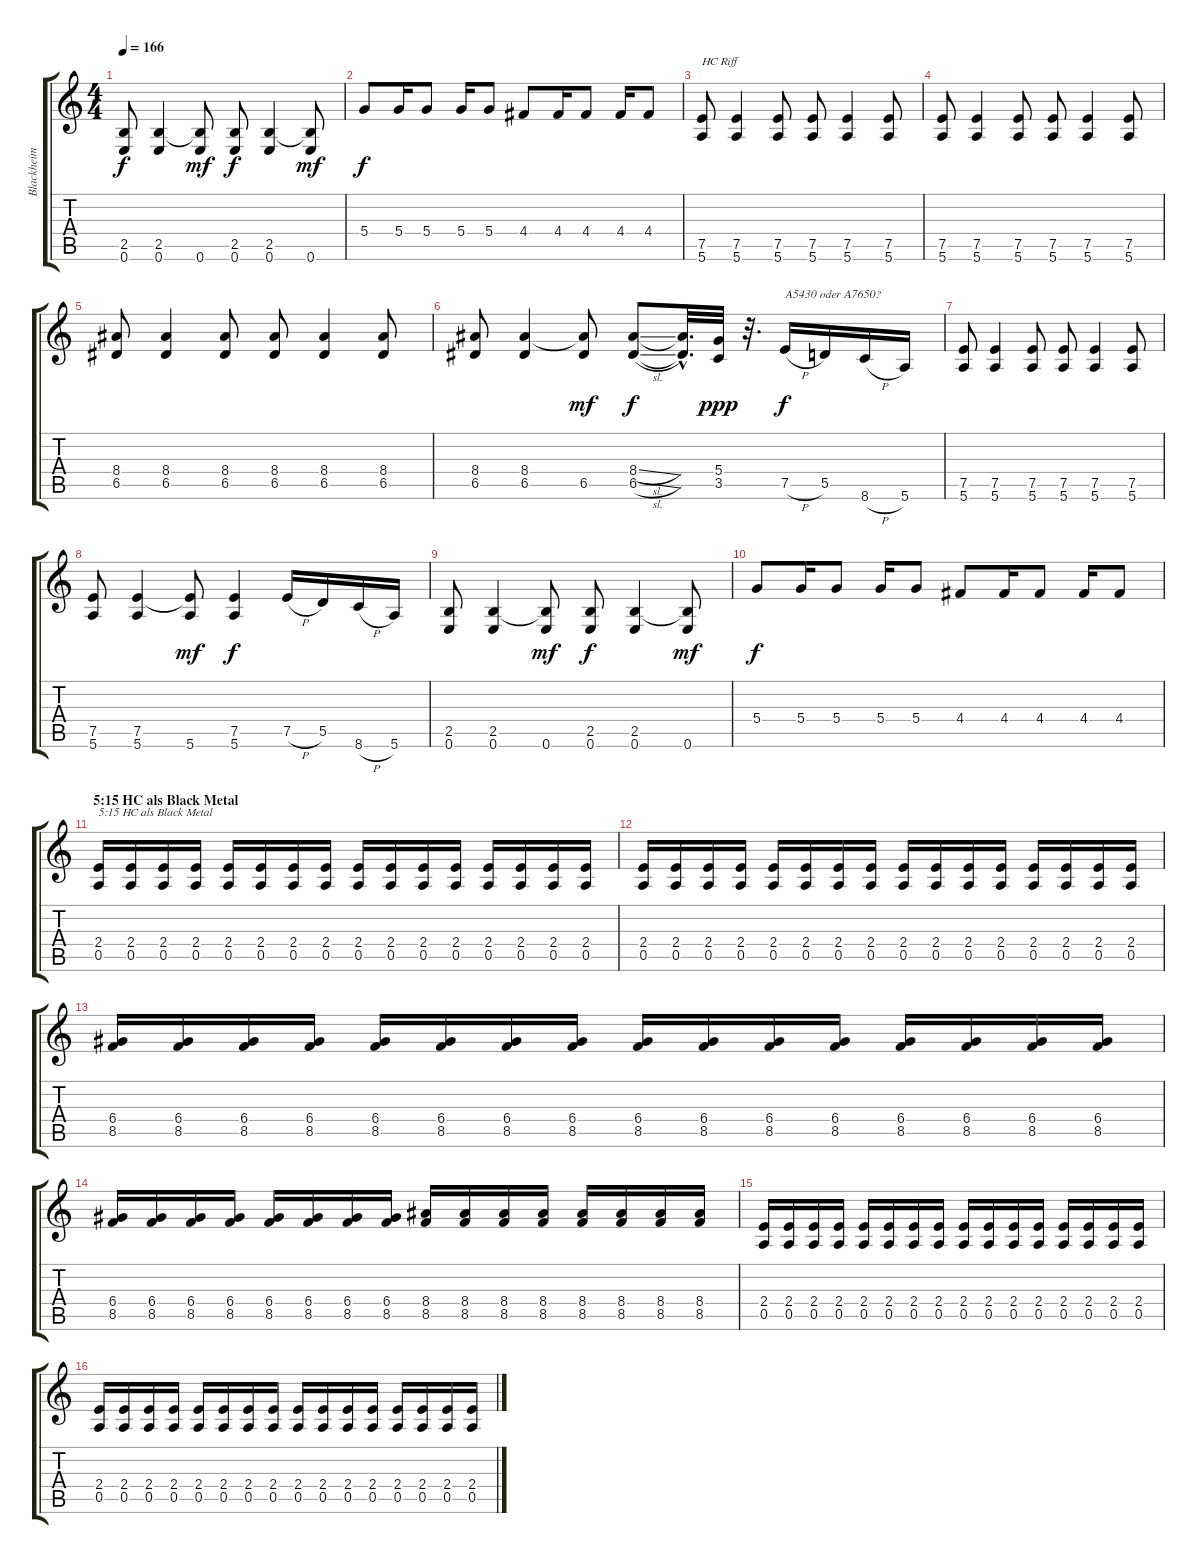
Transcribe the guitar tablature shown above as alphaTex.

\track ("Blackheim (right)" "Blackheim ") {instrument distortionguitar}
\staff {score tabs}
\tuning (E4 B3 G3 D3 A2 E2) {hide}
\ts (4 4)
\tempo 166
\clef g2
\ks c
(2.5 0.6).8{dy f} (2.5 0.6).4 (2.5{t} 0.6).8{dy mf} (2.5 0.6).8{dy f} (2.5 0.6).4 (2.5{t} 0.6).8{dy mf} |
5.4.8{dy f} 5.4.16 5.4.8 5.4.16 5.4.8 4.4.8 4.4.16 4.4.8 4.4.16 4.4.8 |
(7.5 5.6).8{txt "HC Riff"} (7.5 5.6).4 (7.5 5.6).8 (7.5 5.6).8 (7.5 5.6).4 (7.5 5.6).8 |
(7.5 5.6).8 (7.5 5.6).4 (7.5 5.6).8 (7.5 5.6).8 (7.5 5.6).4 (7.5 5.6).8 |
(8.4 6.5).8 (8.4 6.5).4 (8.4 6.5).8 (8.4 6.5).8 (8.4 6.5).4 (8.4 6.5).8 |
(8.4 6.5).8 (8.4 6.5).4 (8.4{t} 6.5).8{dy mf} (8.4{sl} 6.5{sl}).8{dy f} (8.4{hac t} 6.5{hac t}).32{d} (5.4 3.5).32{dy ppp} r.32{d} 7.5{h}.16{txt "A5430 oder A7650?" dy f} 5.5.16 8.6{h}.16 5.6.16 |
(7.5 5.6).8 (7.5 5.6).4 (7.5 5.6).8 (7.5 5.6).8 (7.5 5.6).4 (7.5 5.6).8 |
(7.5 5.6).8 (7.5 5.6).4 (7.5{t} 5.6).8{dy mf} (7.5 5.6).4{dy f} 7.5{h}.16 5.5.16 8.6{h}.16 5.6.16 |
(2.5 0.6).8 (2.5 0.6).4 (2.5{t} 0.6).8{dy mf} (2.5 0.6).8{dy f} (2.5 0.6).4 (2.5{t} 0.6).8{dy mf} |
5.4.8{dy f} 5.4.16 5.4.8 5.4.16 5.4.8 4.4.8 4.4.16 4.4.8 4.4.16 4.4.8 |
\section ("" "5:15 HC als Black Metal")
(2.4 0.5).16{txt "5:15 HC als Black Metal" instrument overdrivenguitar} (2.4 0.5).16 (2.4 0.5).16 (2.4 0.5).16 (2.4 0.5).16 (2.4 0.5).16 (2.4 0.5).16 (2.4 0.5).16 (2.4 0.5).16 (2.4 0.5).16 (2.4 0.5).16 (2.4 0.5).16 (2.4 0.5).16 (2.4 0.5).16 (2.4 0.5).16 (2.4 0.5).16 |
(2.4 0.5).16 (2.4 0.5).16 (2.4 0.5).16 (2.4 0.5).16 (2.4 0.5).16 (2.4 0.5).16 (2.4 0.5).16 (2.4 0.5).16 (2.4 0.5).16 (2.4 0.5).16 (2.4 0.5).16 (2.4 0.5).16 (2.4 0.5).16 (2.4 0.5).16 (2.4 0.5).16 (2.4 0.5).16 |
(6.4 8.5).16 (6.4 8.5).16 (6.4 8.5).16 (6.4 8.5).16 (6.4 8.5).16 (6.4 8.5).16 (6.4 8.5).16 (6.4 8.5).16 (6.4 8.5).16 (6.4 8.5).16 (6.4 8.5).16 (6.4 8.5).16 (6.4 8.5).16 (6.4 8.5).16 (6.4 8.5).16 (6.4 8.5).16 |
(6.4 8.5).16 (6.4 8.5).16 (6.4 8.5).16 (6.4 8.5).16 (6.4 8.5).16 (6.4 8.5).16 (6.4 8.5).16 (6.4 8.5).16 (8.4 8.5).16 (8.4 8.5).16 (8.4 8.5).16 (8.4 8.5).16 (8.4 8.5).16 (8.4 8.5).16 (8.4 8.5).16 (8.4 8.5).16 |
(2.4 0.5).16 (2.4 0.5).16 (2.4 0.5).16 (2.4 0.5).16 (2.4 0.5).16 (2.4 0.5).16 (2.4 0.5).16 (2.4 0.5).16 (2.4 0.5).16 (2.4 0.5).16 (2.4 0.5).16 (2.4 0.5).16 (2.4 0.5).16 (2.4 0.5).16 (2.4 0.5).16 (2.4 0.5).16 |
(2.4 0.5).16 (2.4 0.5).16 (2.4 0.5).16 (2.4 0.5).16 (2.4 0.5).16 (2.4 0.5).16 (2.4 0.5).16 (2.4 0.5).16 (2.4 0.5).16 (2.4 0.5).16 (2.4 0.5).16 (2.4 0.5).16 (2.4 0.5).16 (2.4 0.5).16 (2.4 0.5).16 (2.4 0.5).16
